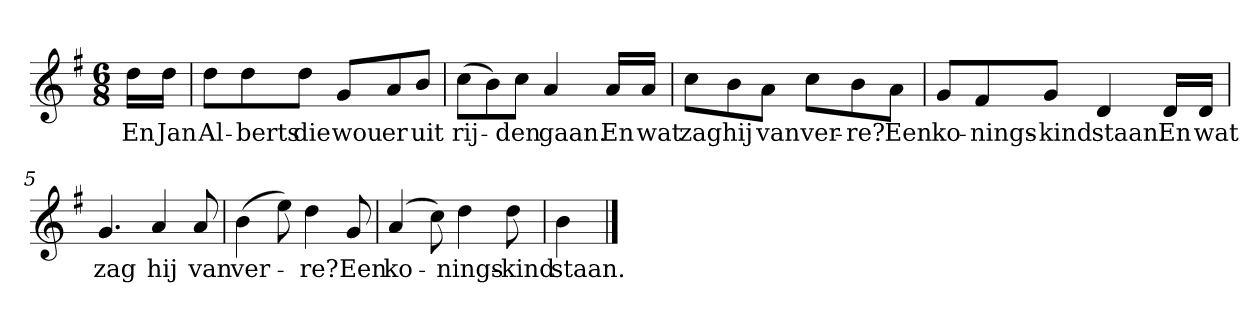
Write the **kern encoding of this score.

**kern	**text
*part1	*part1
*staff1	*staff1
*clefG2	*
*k[f#]	*
*G:	*
*M6/8	*
*MM94	*
=	=
16dd\LL	En
16dd\JJ	Jan
=1	=1
8dd\L	Al-
8dd\	-berts
8dd\J	die
8g/L	wou
8a/	er
8b/J	uit
=2	=2
(8cc\L	rij-
8b\)	.
8cc\J	-den
4a	gaan.
16a/LL	En
16a/JJ	wat
=3	=3
8cc\L	zag
8b\	hij
8a\J	van
8cc\L	ver-
8b\	-re?
8a\J	Een
=4	=4
8g/L	ko-
8f#/	-nings-
8g/J	-kind
4d	staan.
16d/LL	En
16d/JJ	wat
=5	=5
4.g	zag
4a	hij
8a	van
=6	=6
(4b	ver-
8ee)	.
4dd	-re?
8g	Een
=7	=7
(4a	ko-
8cc)	.
4dd	-nings-
8dd	-kind
=8	=8
4b	staan.
==	==
*-	*-
